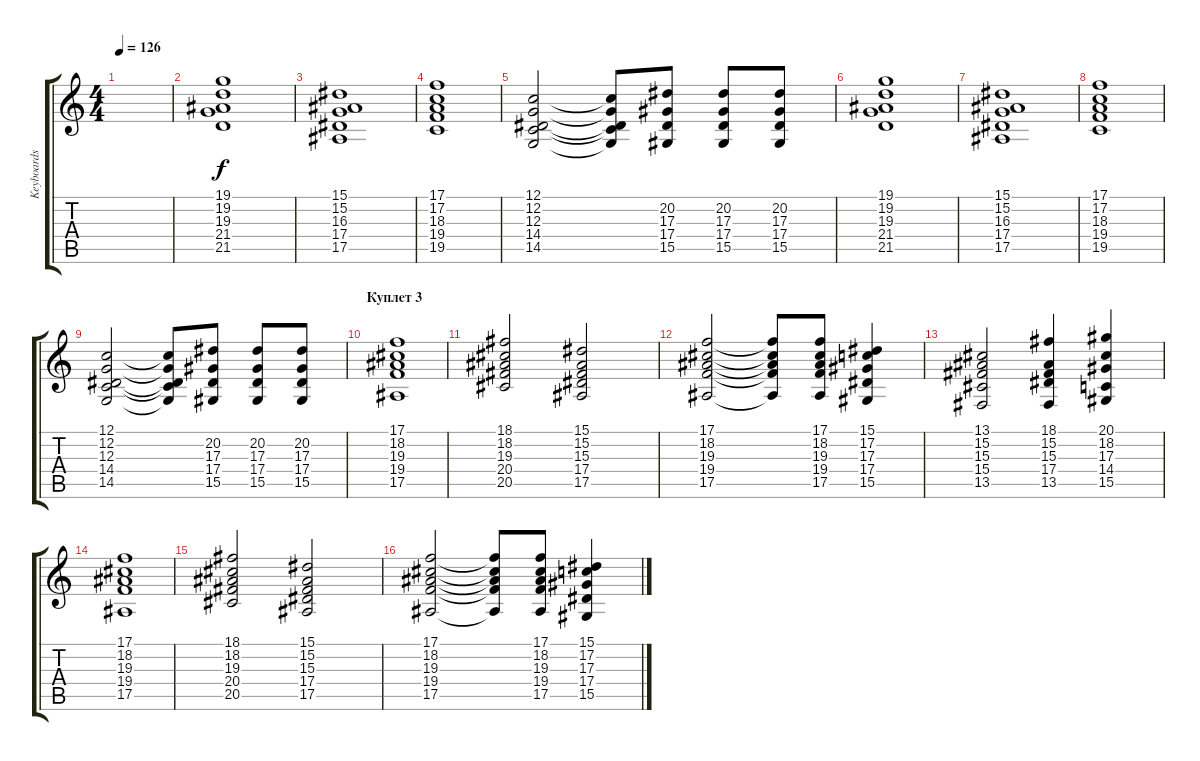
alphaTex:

\track ("Keyboards" "Keyboards") {instrument stringensemble1}
\staff {score tabs}
\tuning (C4 G3 Eb3 Bb2 F2 C2) {hide}
\ts (4 4)
\tempo 126
\clef g2
\ks c
|
(19.1 19.2 19.3 21.4 21.5).1 |
(15.1 15.2 16.3 17.4 17.5).1 |
(17.1 17.2 18.3 19.4 19.5).1 |
(12.1 12.2 12.3 14.4 14.5).2 (12.1{t} 12.2{t} 12.3{t} 14.4{t} 14.5{t}).8 (20.2 17.3 17.4 15.5).8 (20.2 17.3 17.4 15.5).8 (20.2 17.3 17.4 15.5).8 |
(19.1 19.2 19.3 21.4 21.5).1 |
(15.1 15.2 16.3 17.4 17.5).1 |
(17.1 17.2 18.3 19.4 19.5).1 |
(12.1 12.2 12.3 14.4 14.5).2 (12.1{t} 12.2{t} 12.3{t} 14.4{t} 14.5{t}).8 (20.2 17.3 17.4 15.5).8 (20.2 17.3 17.4 15.5).8 (20.2 17.3 17.4 15.5).8 |
\section ("" "Куплет 3")
(17.1 18.2 19.3 19.4 17.5).1 |
(18.1 18.2 19.3 20.4 20.5).2 (15.1 15.2 15.3 17.4 17.5).2 |
(17.1 18.2 19.3 19.4 17.5).2 (17.1{t} 18.2{t} 19.3{t} 19.4{t} 17.5{t}).8 (17.1 18.2 19.3 19.4 17.5).8 (15.1 17.2 17.3 17.4 15.5).4 |
(13.1 15.2 15.3 15.4 13.5).2 (18.1 15.2 15.3 17.4 13.5).4 (20.1 18.2 17.3 14.4 15.5).4 |
(17.1 18.2 19.3 19.4 17.5).1 |
(18.1 18.2 19.3 20.4 20.5).2 (15.1 15.2 15.3 17.4 17.5).2 |
(17.1 18.2 19.3 19.4 17.5).2 (17.1{t} 18.2{t} 19.3{t} 19.4{t} 17.5{t}).8 (17.1 18.2 19.3 19.4 17.5).8 (15.1 17.2 17.3 17.4 15.5).4
